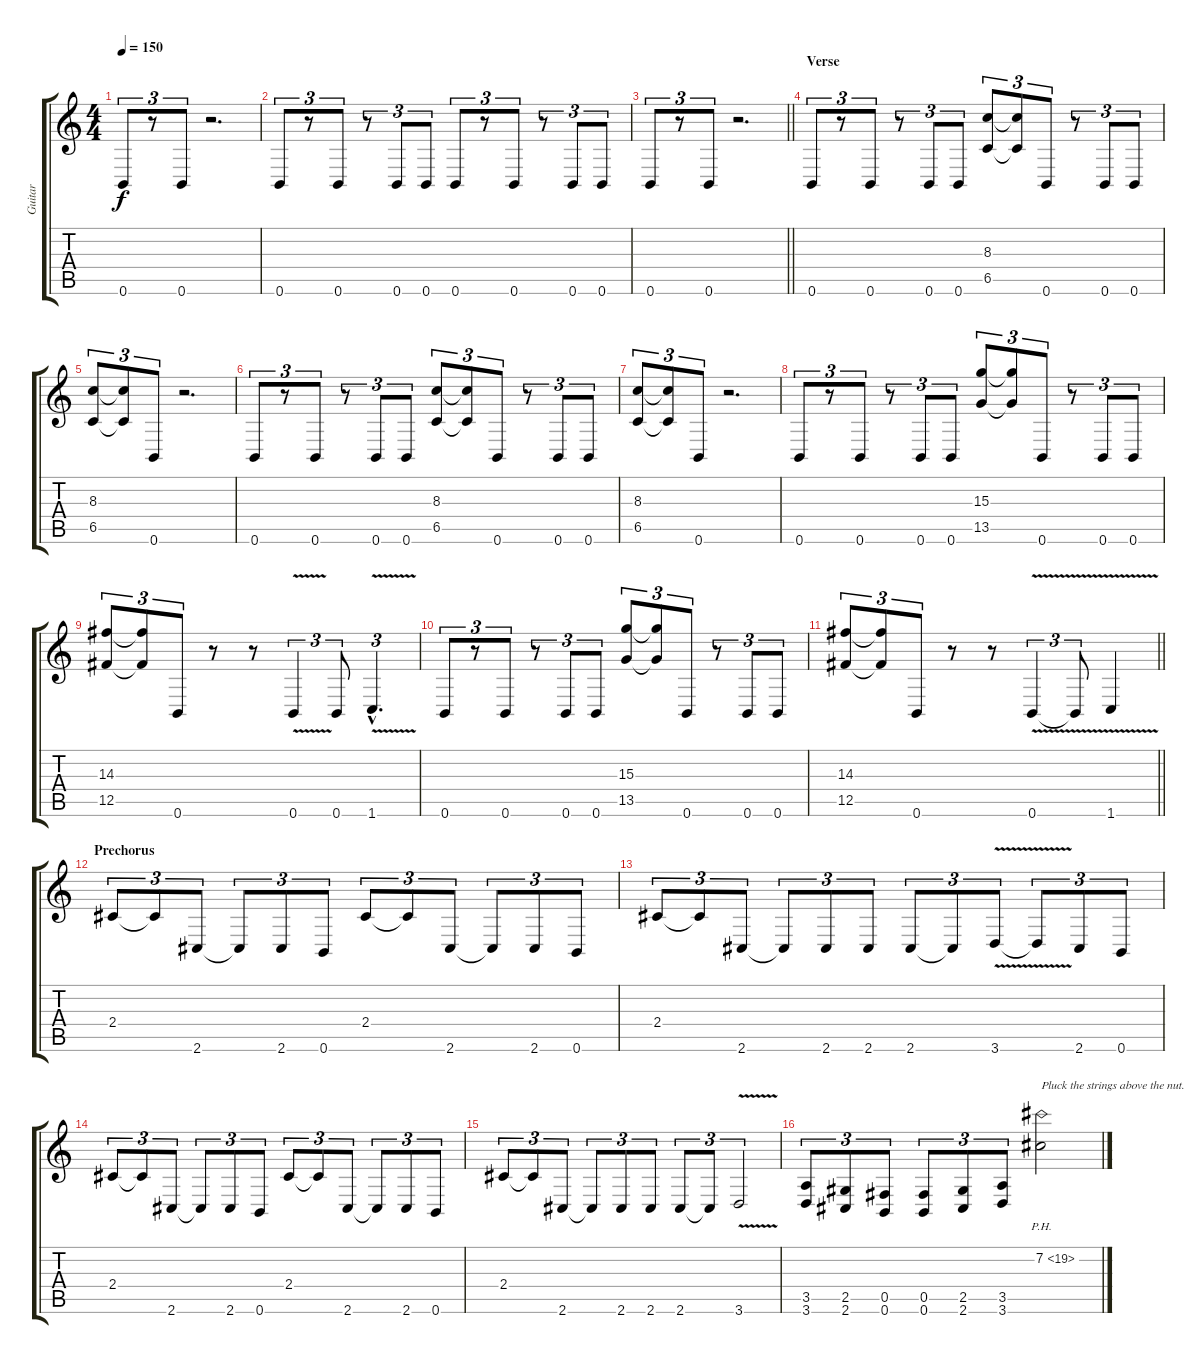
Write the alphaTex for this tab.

\track ("Guitar" "Guitar") {instrument distortionguitar}
\staff {score tabs}
\tuning (B3 Gb3 E3 B2 Gb2 B1) {hide}
\ts (4 4)
\tempo 150
\clef g2
\ks c
0.6.8{tu (3 2) dy f} r.8{tu (3 2)} 0.6.8{tu (3 2)} r.2{d} |
0.6.8{tu (3 2)} r.8{tu (3 2)} 0.6.8{tu (3 2)} r.8{tu (3 2)} 0.6.8{tu (3 2)} 0.6.8{tu (3 2)} 0.6.8{tu (3 2)} r.8{tu (3 2)} 0.6.8{tu (3 2)} r.8{tu (3 2)} 0.6.8{tu (3 2)} 0.6.8{tu (3 2)} |
\barLineRight lightlight
0.6.8{tu (3 2)} r.8{tu (3 2)} 0.6.8{tu (3 2)} r.2{d} |
\section ("" "Verse")
0.6.8{tu (3 2)} r.8{tu (3 2)} 0.6.8{tu (3 2)} r.8{tu (3 2)} 0.6.8{tu (3 2)} 0.6.8{tu (3 2)} (8.3 6.5).8{tu (3 2)} (8.3{t} 6.5{t}).8{tu (3 2)} 0.6.8{tu (3 2)} r.8{tu (3 2)} 0.6.8{tu (3 2)} 0.6.8{tu (3 2)} |
(8.3 6.5).8{tu (3 2)} (8.3{t} 6.5{t}).8{tu (3 2)} 0.6.8{tu (3 2)} r.2{d} |
0.6.8{tu (3 2)} r.8{tu (3 2)} 0.6.8{tu (3 2)} r.8{tu (3 2)} 0.6.8{tu (3 2)} 0.6.8{tu (3 2)} (8.3 6.5).8{tu (3 2)} (8.3{t} 6.5{t}).8{tu (3 2)} 0.6.8{tu (3 2)} r.8{tu (3 2)} 0.6.8{tu (3 2)} 0.6.8{tu (3 2)} |
(8.3 6.5).8{tu (3 2)} (8.3{t} 6.5{t}).8{tu (3 2)} 0.6.8{tu (3 2)} r.2{d} |
0.6.8{tu (3 2)} r.8{tu (3 2)} 0.6.8{tu (3 2)} r.8{tu (3 2)} 0.6.8{tu (3 2)} 0.6.8{tu (3 2)} (15.3 13.5).8{tu (3 2)} (15.3{t} 13.5{t}).8{tu (3 2)} 0.6.8{tu (3 2)} r.8{tu (3 2)} 0.6.8{tu (3 2)} 0.6.8{tu (3 2)} |
(14.3 12.5).8{tu (3 2)} (14.3{t} 12.5{t}).8{tu (3 2)} 0.6.8{tu (3 2)} r.8 r.8 0.6{v}.4{tu (3 2)} 0.6.8{tu (3 2)} 1.6{v hac}.4{d tu (3 2)} |
0.6.8{tu (3 2)} r.8{tu (3 2)} 0.6.8{tu (3 2)} r.8{tu (3 2)} 0.6.8{tu (3 2)} 0.6.8{tu (3 2)} (15.3 13.5).8{tu (3 2)} (15.3{t} 13.5{t}).8{tu (3 2)} 0.6.8{tu (3 2)} r.8{tu (3 2)} 0.6.8{tu (3 2)} 0.6.8{tu (3 2)} |
\barLineRight lightlight
(14.3 12.5).8{tu (3 2)} (14.3{t} 12.5{t}).8{tu (3 2)} 0.6.8{tu (3 2)} r.8 r.8 0.6{v}.4{tu (3 2)} 0.6{t}.8{tu (3 2)} 1.6{v}.4 |
\section ("" "Prechorus")
2.4.8{tu (3 2)} 2.4{t}.8{tu (3 2)} 2.6.8{tu (3 2)} 2.6{t}.8{tu (3 2)} 2.6.8{tu (3 2)} 0.6.8{tu (3 2)} 2.4.8{tu (3 2)} 2.4{t}.8{tu (3 2)} 2.6.8{tu (3 2)} 2.6{t}.8{tu (3 2)} 2.6.8{tu (3 2)} 0.6.8{tu (3 2)} |
2.4.8{tu (3 2)} 2.4{t}.8{tu (3 2)} 2.6.8{tu (3 2)} 2.6{t}.8{tu (3 2)} 2.6.8{tu (3 2)} 2.6.8{tu (3 2)} 2.6.8{tu (3 2)} 2.6{t}.8{tu (3 2)} 3.6{v}.8{tu (3 2)} 3.6{t}.8{tu (3 2)} 2.6.8{tu (3 2)} 0.6.8{tu (3 2)} |
2.4.8{tu (3 2)} 2.4{t}.8{tu (3 2)} 2.6.8{tu (3 2)} 2.6{t}.8{tu (3 2)} 2.6.8{tu (3 2)} 0.6.8{tu (3 2)} 2.4.8{tu (3 2)} 2.4{t}.8{tu (3 2)} 2.6.8{tu (3 2)} 2.6{t}.8{tu (3 2)} 2.6.8{tu (3 2)} 0.6.8{tu (3 2)} |
2.4.8{tu (3 2)} 2.4{t}.8{tu (3 2)} 2.6.8{tu (3 2)} 2.6{t}.8{tu (3 2)} 2.6.8{tu (3 2)} 2.6.8{tu (3 2)} 2.6.8{tu (3 2)} 2.6{t}.8{tu (3 2)} 3.6{v}.2{tu (3 2)} |
(3.5 3.6).8{tu (3 2)} (2.5 2.6).8{tu (3 2)} (0.5 0.6).8{tu (3 2)} (0.5 0.6).8{tu (3 2)} (2.5 2.6).8{tu (3 2)} (3.5 3.6).8{tu (3 2)} 7.2{ph 12}.2{txt "Pluck the strings above the nut."}
